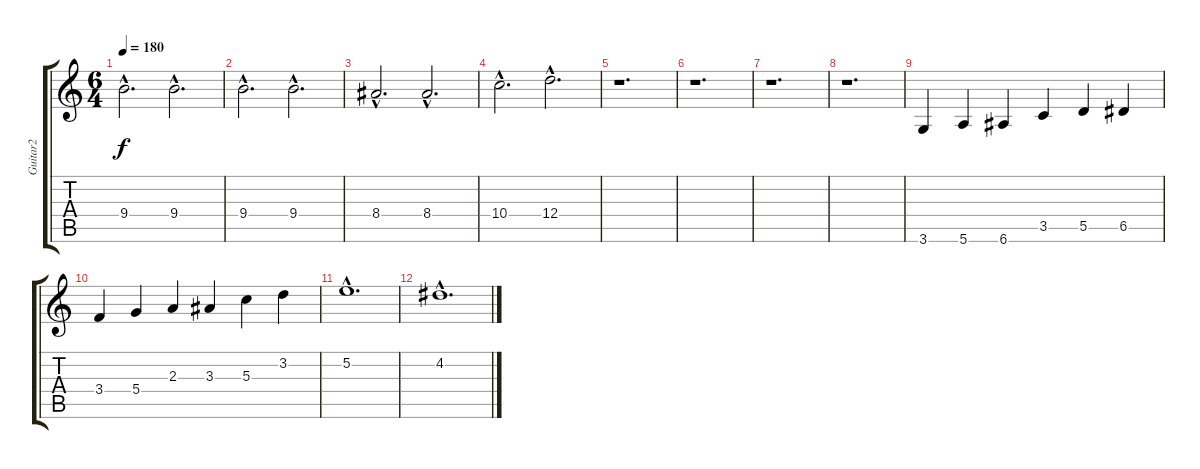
\track ("Guitar2" "Guitar2") {instrument acousticguitarnylon}
\staff {score tabs}
\tuning (E4 B3 G3 D3 A2 E2) {hide}
\ts (6 4)
\tempo 180
\clef g2
\ks c
9.4{hac}.2{d dy f} 9.4{hac}.2{d} |
9.4{hac}.2{d} 9.4{hac}.2{d} |
8.4{hac}.2{d} 8.4{hac}.2{d} |
10.4{hac}.2{d} 12.4{hac}.2{d} |
r.1{d} |
r.1{d} |
r.1{d} |
r.1{d} |
3.6.4 5.6.4 6.6.4 3.5.4 5.5.4 6.5.4 |
3.4.4 5.4.4 2.3.4 3.3.4 5.3.4 3.2.4 |
5.2{hac}.1{d} |
4.2{hac}.1{d}
